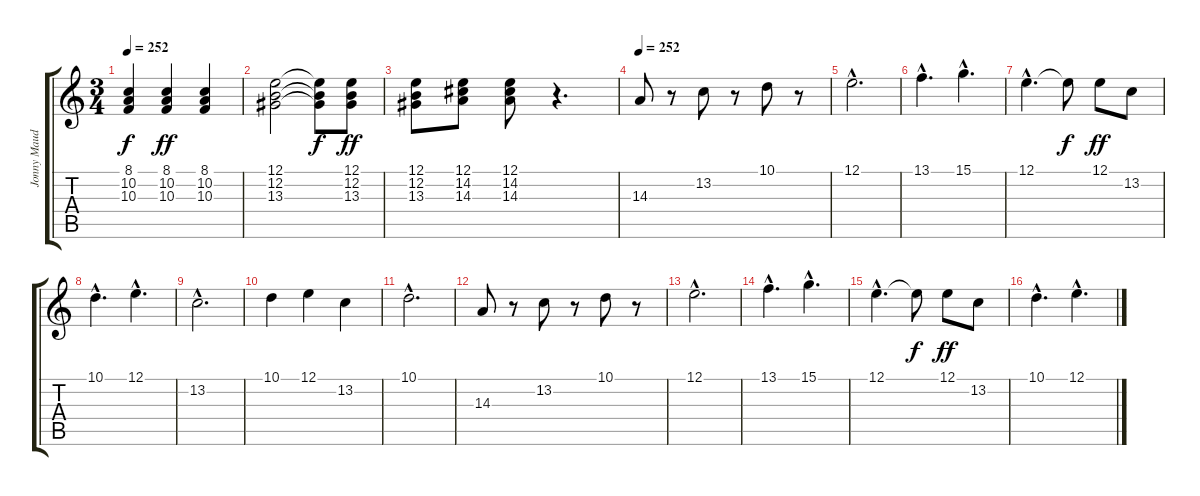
\track ("Jonny Maudling (Brass)" "Jonny Maud") {instrument brasssection}
\staff {score tabs}
\tuning (E4 B3 G3 D3 A2 E2) {hide}
\ts (3 4)
\tempo 252
\clef g2
\ks c
(8.1{t} 10.2{t} 10.3{t}).4{dy f} (8.1 10.2 10.3).4{dy ff} (8.1 10.2 10.3).4 |
(12.1 12.2 13.3).2 (12.1{t} 12.2{t} 13.3{t}).8{dy f} (12.1 12.2 13.3).8{dy ff} |
(12.1 12.2 13.3).8 (12.1 14.2 14.3).8 (12.1 14.2 14.3).8 r.4{d} |
\tempo 252
14.3.8 r.8 13.2.8 r.8 10.1.8 r.8 |
12.1{hac}.2{d} |
13.1{hac}.4{d} 15.1{hac}.4{d} |
12.1{hac}.4{d} 12.1{t}.8{dy f} 12.1.8{dy ff} 13.2.8 |
10.1{hac}.4{d} 12.1{hac}.4{d} |
13.2{hac}.2{d} |
10.1.4 12.1.4 13.2.4 |
10.1{hac}.2{d} |
14.3.8 r.8 13.2.8 r.8 10.1.8 r.8 |
12.1{hac}.2{d} |
13.1{hac}.4{d} 15.1{hac}.4{d} |
12.1{hac}.4{d} 12.1{t}.8{dy f} 12.1.8{dy ff} 13.2.8 |
10.1{hac}.4{d} 12.1{hac}.4{d}
